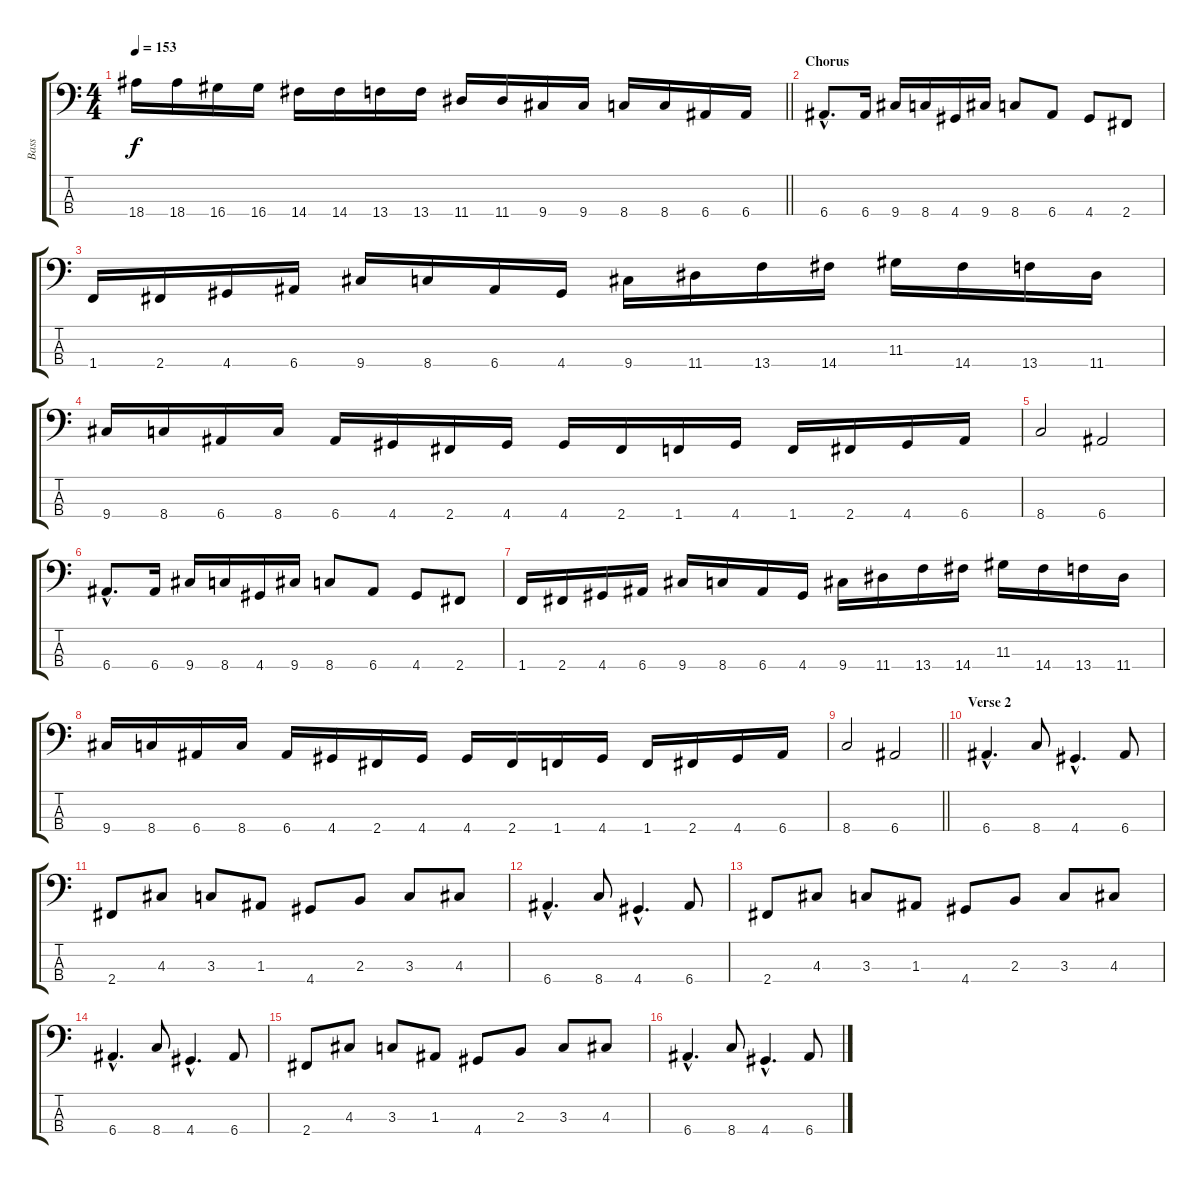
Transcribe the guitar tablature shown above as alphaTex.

\track ("Bass" "Bass") {instrument electricbasspick}
\staff {score tabs}
\tuning (G2 D2 A1 E1) {hide}
\ts (4 4)
\tempo 153
\clef f4
\barLineRight lightlight
\ks c
18.4.16{dy f volume 14} 18.4.16 16.4.16 16.4.16 14.4.16 14.4.16 13.4.16 13.4.16 11.4.16 11.4.16 9.4.16 9.4.16 8.4.16 8.4.16 6.4.16 6.4.16 |
\section ("" "Chorus")
6.4{hac}.8{d} 6.4.16 9.4.16 8.4.16 4.4.16 9.4.16 8.4.8 6.4.8 4.4.8 2.4.8 |
1.4.16 2.4.16 4.4.16 6.4.16 9.4.16 8.4.16 6.4.16 4.4.16 9.4.16 11.4.16 13.4.16 14.4.16 11.3.16 14.4.16 13.4.16 11.4.16 |
9.4.16 8.4.16 6.4.16 8.4.16 6.4.16 4.4.16 2.4.16 4.4.16 4.4.16 2.4.16 1.4.16 4.4.16 1.4.16 2.4.16 4.4.16 6.4.16 |
8.4.2 6.4.2 |
6.4{hac}.8{d} 6.4.16 9.4.16 8.4.16 4.4.16 9.4.16 8.4.8 6.4.8 4.4.8 2.4.8 |
1.4.16 2.4.16 4.4.16 6.4.16 9.4.16 8.4.16 6.4.16 4.4.16 9.4.16 11.4.16 13.4.16 14.4.16 11.3.16 14.4.16 13.4.16 11.4.16 |
9.4.16 8.4.16 6.4.16 8.4.16 6.4.16 4.4.16 2.4.16 4.4.16 4.4.16 2.4.16 1.4.16 4.4.16 1.4.16 2.4.16 4.4.16 6.4.16 |
\barLineRight lightlight
8.4.2 6.4.2 |
\section ("" "Verse 2")
6.4{hac}.4{d} 8.4.8 4.4{hac}.4{d} 6.4.8 |
2.4.8 4.3.8 3.3.8 1.3.8 4.4.8 2.3.8 3.3.8 4.3.8 |
6.4{hac}.4{d} 8.4.8 4.4{hac}.4{d} 6.4.8 |
2.4.8 4.3.8 3.3.8 1.3.8 4.4.8 2.3.8 3.3.8 4.3.8 |
6.4{hac}.4{d} 8.4.8 4.4{hac}.4{d} 6.4.8 |
2.4.8 4.3.8 3.3.8 1.3.8 4.4.8 2.3.8 3.3.8 4.3.8 |
6.4{hac}.4{d} 8.4.8 4.4{hac}.4{d} 6.4.8
